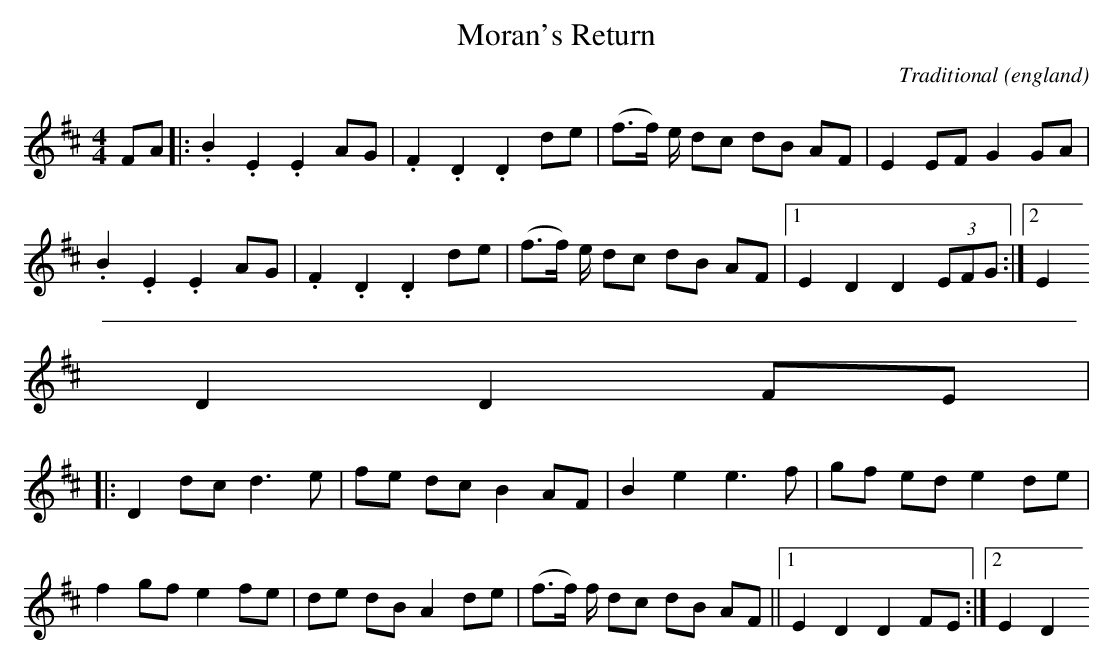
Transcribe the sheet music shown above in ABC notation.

X:1
T:Moran's Return
O:england
M:4/4
L:1/8
C:Traditional
K:D
FA|:.B2 .E2 .E2 AG|.F2 .D2 .D2 de|(f>f) e/2 dc dB AF|E2 EF G2 GA|
.B2 .E2 .E2 AG|.F2 .D2 .D2 de|(f>f) e/2 dc dB AF|1 E2 D2 D2 (3EFG:|2 E2
D2
D2 FE|
|:D2 dc d3 e|fe dc B2 AF|B2 e2 e3 f|gf ed e2 de|
f2 gf e2 fe|de dB A2 de|(f>f) f/2 dc dB AF||1 E2 D2 D2 FE:|2 E2 D2 "d.c.
"D2 |
